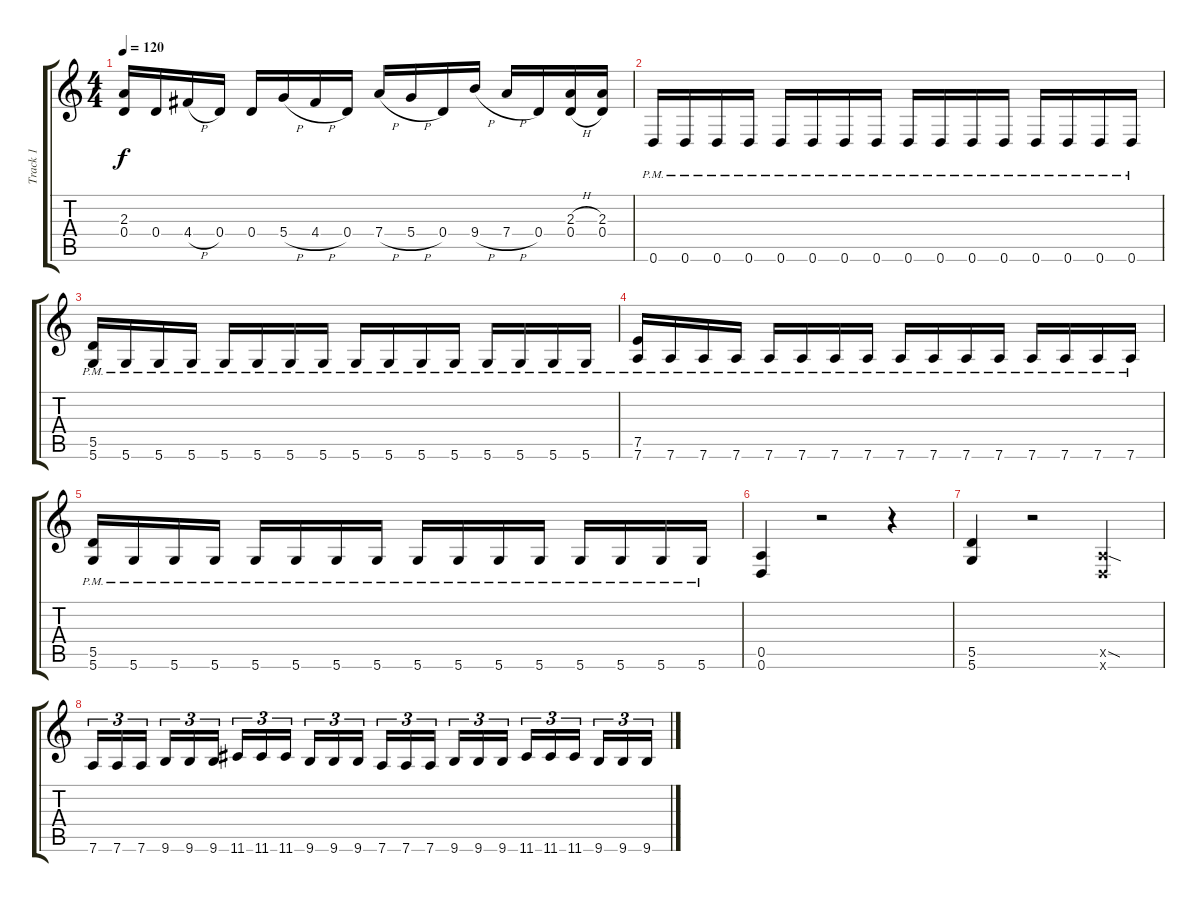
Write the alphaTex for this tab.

\track ("Track 1" "Track 1") {instrument overdrivenguitar}
\staff {score tabs}
\tuning (E4 B3 G3 D3 A2 D2) {hide}
\ts (4 4)
\tempo 120
\clef g2
\ks c
(2.3 0.4).16{dy f} 0.4.16 4.4{h}.16 0.4.16 0.4.16 5.4{h}.16 4.4{h}.16 0.4.16 7.4{h}.16 5.4{h}.16 0.4.16 9.4{h}.16 7.4{h}.16 0.4.16 (2.3{h} 0.4{h}).16 (2.3 0.4).16 |
0.6{pm}.16 0.6{pm}.16 0.6{pm}.16 0.6{pm}.16 0.6{pm}.16 0.6{pm}.16 0.6{pm}.16 0.6{pm}.16 0.6{pm}.16 0.6{pm}.16 0.6{pm}.16 0.6{pm}.16 0.6{pm}.16 0.6{pm}.16 0.6{pm}.16 0.6{pm}.16 |
(5.5{pm} 5.6{pm}).16 5.6{pm}.16 5.6{pm}.16 5.6{pm}.16 5.6{pm}.16 5.6{pm}.16 5.6{pm}.16 5.6{pm}.16 5.6{pm}.16 5.6{pm}.16 5.6{pm}.16 5.6{pm}.16 5.6{pm}.16 5.6{pm}.16 5.6{pm}.16 5.6{pm}.16 |
(7.5{pm} 7.6{pm}).16 7.6{pm}.16 7.6{pm}.16 7.6{pm}.16 7.6{pm}.16 7.6{pm}.16 7.6{pm}.16 7.6{pm}.16 7.6{pm}.16 7.6{pm}.16 7.6{pm}.16 7.6{pm}.16 7.6{pm}.16 7.6{pm}.16 7.6{pm}.16 7.6{pm}.16 |
(5.5{pm} 5.6{pm}).16 5.6{pm}.16 5.6{pm}.16 5.6{pm}.16 5.6{pm}.16 5.6{pm}.16 5.6{pm}.16 5.6{pm}.16 5.6{pm}.16 5.6{pm}.16 5.6{pm}.16 5.6{pm}.16 5.6{pm}.16 5.6{pm}.16 5.6{pm}.16 5.6{pm}.16 |
(0.5 0.6).4 r.2 r.4 |
(5.5 5.6).4 r.2 (0.5{sod x} 0.6{x}).4 |
7.6.16{tu (3 2)} 7.6.16{tu (3 2)} 7.6.16{tu (3 2) beam splitsecondary} 9.6.16{tu (3 2)} 9.6.16{tu (3 2)} 9.6.16{tu (3 2)} 11.6.16{tu (3 2)} 11.6.16{tu (3 2)} 11.6.16{tu (3 2) beam splitsecondary} 9.6.16{tu (3 2)} 9.6.16{tu (3 2)} 9.6.16{tu (3 2)} 7.6.16{tu (3 2)} 7.6.16{tu (3 2)} 7.6.16{tu (3 2) beam splitsecondary} 9.6.16{tu (3 2)} 9.6.16{tu (3 2)} 9.6.16{tu (3 2)} 11.6.16{tu (3 2)} 11.6.16{tu (3 2)} 11.6.16{tu (3 2) beam splitsecondary} 9.6.16{tu (3 2)} 9.6.16{tu (3 2)} 9.6.16{tu (3 2)}
